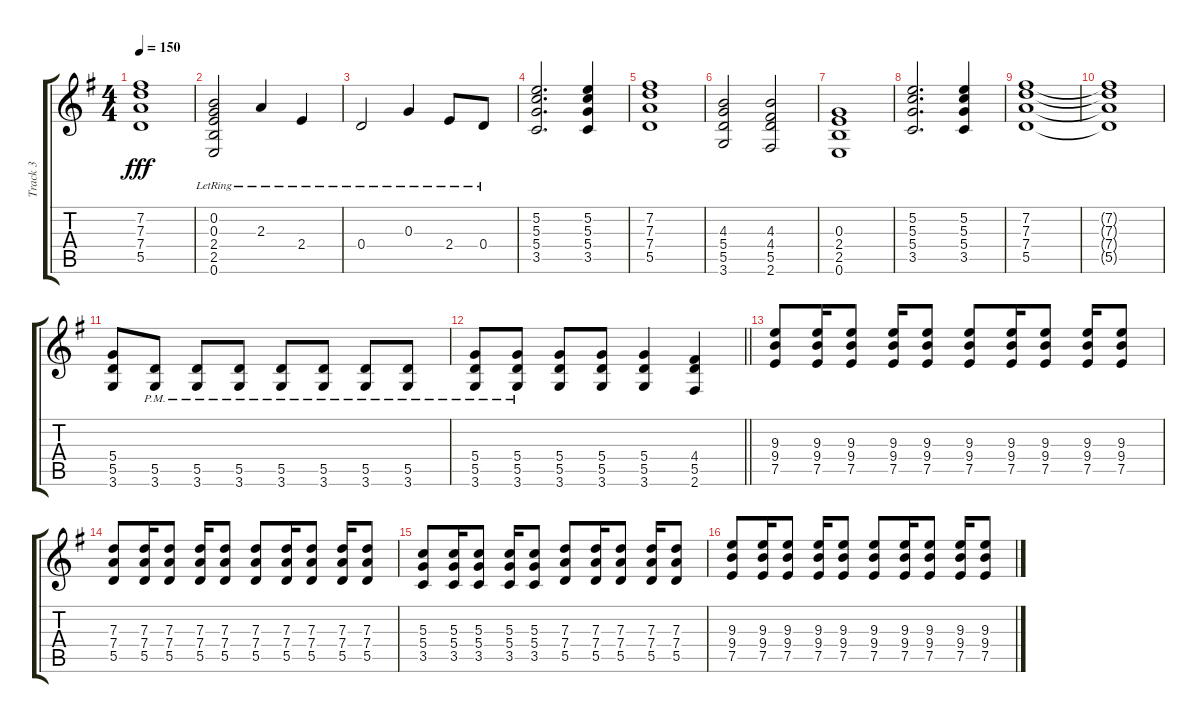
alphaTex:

\track ("Track 3" "Track 3") {instrument distortionguitar}
\staff {score tabs}
\tuning (E4 B3 G3 D3 A2 E2) {hide}
\ts (4 4)
\tempo 150
\clef g2
\ks g
(7.2 7.3 7.4 5.5).1{dy fff} |
(0.2{lr} 0.3{lr} 2.4{lr} 2.5{lr} 0.6{lr}).2 2.3{lr}.4 2.4{lr}.4 |
0.4{lr}.2 0.3{lr}.4 2.4{lr}.8 0.4{lr}.8 |
(5.2 5.3 5.4 3.5).2{d} (5.2 5.3 5.4 3.5).4 |
(7.2 7.3 7.4 5.5).1 |
(4.3 5.4 5.5 3.6).2 (4.3 4.4 5.5 2.6).2 |
(0.3 2.4 2.5 0.6).1 |
(5.2 5.3 5.4 3.5).2{d} (5.2 5.3 5.4 3.5).4 |
(7.2 7.3 7.4 5.5).1 |
(7.2{t} 7.3{t} 7.4{t} 5.5{t}).1 |
(5.4 5.5 3.6).8 (5.5{pm} 3.6{pm}).8 (5.5{pm} 3.6{pm}).8 (5.5{pm} 3.6{pm}).8 (5.5{pm} 3.6{pm}).8 (5.5{pm} 3.6{pm}).8 (5.5{pm} 3.6{pm}).8 (5.5{pm} 3.6{pm}).8 |
\barLineRight lightlight
(5.4{pm} 5.5{pm} 3.6{pm}).8 (5.4{pm} 5.5{pm} 3.6{pm}).8 (5.4 5.5 3.6).8 (5.4 5.5 3.6).8 (5.4 5.5 3.6).4 (4.4 5.5 2.6).4 |
(9.3 9.4 7.5).8 (9.3 9.4 7.5).16 (9.3 9.4 7.5).8 (9.3 9.4 7.5).16 (9.3 9.4 7.5).8 (9.3 9.4 7.5).8 (9.3 9.4 7.5).16 (9.3 9.4 7.5).8 (9.3 9.4 7.5).16 (9.3 9.4 7.5).8 |
(7.3 7.4 5.5).8 (7.3 7.4 5.5).16 (7.3 7.4 5.5).8 (7.3 7.4 5.5).16 (7.3 7.4 5.5).8 (7.3 7.4 5.5).8 (7.3 7.4 5.5).16 (7.3 7.4 5.5).8 (7.3 7.4 5.5).16 (7.3 7.4 5.5).8 |
(5.3 5.4 3.5).8 (5.3 5.4 3.5).16 (5.3 5.4 3.5).8 (5.3 5.4 3.5).16 (5.3 5.4 3.5).8 (7.3 7.4 5.5).8 (7.3 7.4 5.5).16 (7.3 7.4 5.5).8 (7.3 7.4 5.5).16 (7.3 7.4 5.5).8 |
(9.3 9.4 7.5).8 (9.3 9.4 7.5).16 (9.3 9.4 7.5).8 (9.3 9.4 7.5).16 (9.3 9.4 7.5).8 (9.3 9.4 7.5).8 (9.3 9.4 7.5).16 (9.3 9.4 7.5).8 (9.3 9.4 7.5).16 (9.3 9.4 7.5).8
